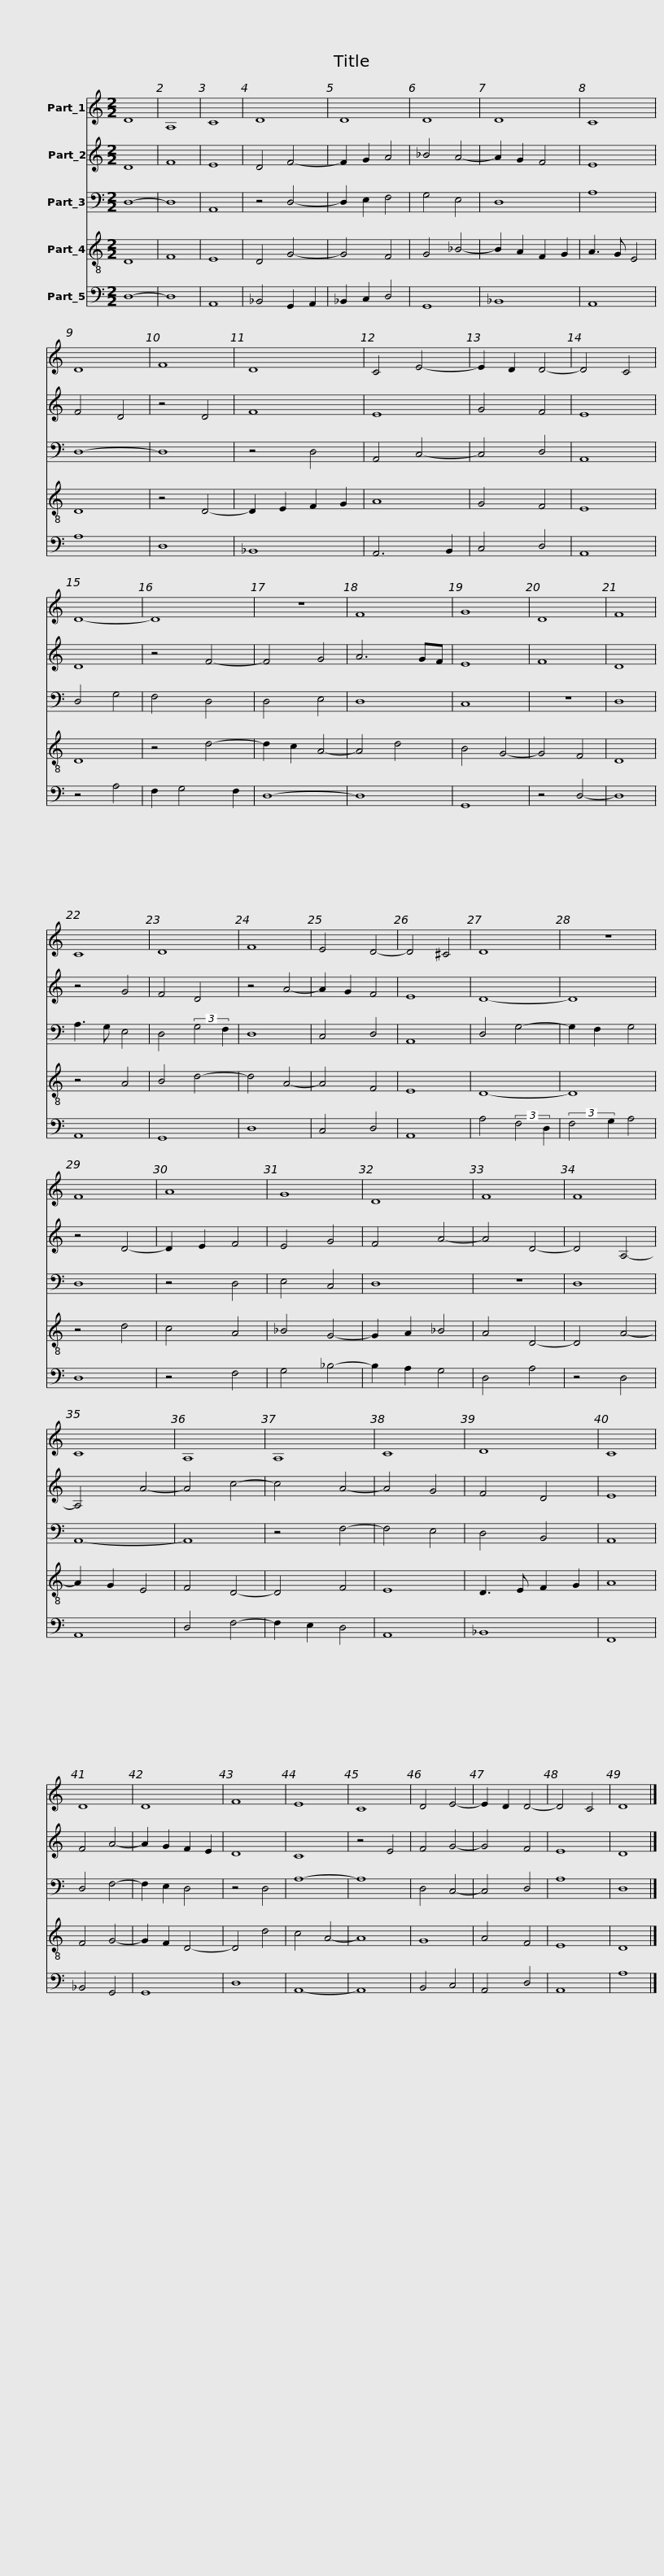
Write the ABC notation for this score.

X:1
%%score 1 2 3 4 5
L:1/8
M:2/2
I:linebreak $
K:C
V:1 treble
V:2 treble
V:3 bass
V:4 treble-8
V:5 bass
V:1
 D8 | A,8 | C8 | D8 | D8 | %5
 D8 | D8 | C8 | D8 | F8 | %10
 D8 | C4 E4- | E2 D2 D4- | D4 C4 | D8- | %15
 D8 |$ z8 | F8 | G8 | D8 | %20
 F8 | C8 | D8 | F8 | E4 D4- | %25
 D4 ^C4 | D8 | z8 | F8 | A8 | %30
 G8 | D8 |$ F8 | F8 | C8 | %35
 A,8 | A,8 | C8 | D8 | C8 | %40
 D8 | D8 | F8 | E8 | C8 | %45
 D4 E4- | E2 D2 D4- | D4 C4 | D8 |] %49
V:2
 D8 | F8 | E8 | D4 F4- | F2 G2 A4 | %5
 _B4 A4- | A2 G2 F4 | E8 | F4 D4 | z4 D4 | %10
 F8 | E8 | G4 F4 | E8 | D8 | %15
 z4 F4- |$ F4 G4 | A6 GF | E8 | F8 | %20
 D8 | z4 G4 | F4 D4 | z4 A4- | A2 G2 F4 | %25
 E8 | D8- | D8 | z4 D4- | D2 E2 F4 | %30
 E4 G4 | F4 A4- |$ A4 D4- | D4 A,4- | A,4 A4- | %35
 A4 c4- | c4 A4- | A4 G4 | F4 D4 | E8 | %40
 F4 A4- | A2 G2 F2 E2 | D8 | C8 | z4 E4 | %45
 F4 G4- | G4 F4 | E8 | D8 |] %49
V:3
 D,8- | D,8 | A,,8 | z4 D,4- | D,2 E,2 F,4 | %5
 G,4 E,4 | D,8 | A,8 | D,8- | D,8 | %10
 z4 D,4 | A,,4 C,4- | C,4 D,4 | A,,8 | D,4 G,4 | %15
 F,4 D,4 |$ D,4 E,4 | D,8 | C,8 | z8 | %20
 D,8 | A,3 G, E,4 | D,4 (3:2:2G,4 F,2 | D,8 | C,4 D,4 | %25
 A,,8 | D,4 G,4- | G,2 F,2 G,4 | D,8 | z4 D,4 | %30
 E,4 C,4 | D,8 |$ z8 | D,8 | A,,8- | %35
 A,,8 | z4 F,4- | F,4 E,4 | D,4 B,,4 | A,,8 | %40
 D,4 F,4- | F,2 E,2 D,4 | z4 D,4 | A,8- | A,8 | %45
 D,4 C,4- | C,4 D,4 | A,8 | D,8 |] %49
V:4
 D8 | F8 | E8 | D4 G4- | G4 F4 | %5
 G4 _B4- | B2 A2 F2 G2 | A3 G E4 | D8 | z4 D4- | %10
 D2 E2 F2 G2 | A8 | G4 F4 | E8 | D8 | %15
 z4 d4- |$ d2 c2 A4- | A4 d4 | B4 G4- | G4 F4 | %20
 D8 | z4 A4 | B4 d4- | d4 A4- | A4 F4 | %25
 E8 | D8- | D8 | z4 d4 | c4 A4 | %30
 _B4 G4- | G2 A2 _B4 |$ A4 D4- | D4 A4- | A2 G2 E4 | %35
 F4 D4- | D4 F4 | E8 | D3 E F2 G2 | A8 | %40
 F4 G4- | G2 F2 D4- | D4 d4 | c4 A4- | A8 | %45
 G8 | A4 F4 | E8 | D8 |] %49
V:5
 D,8- | D,8 | A,,8 | _B,,4 G,,2 A,,2 | _B,,2 C,2 D,4 | %5
 G,,8 | _B,,8 | A,,8 | A,8 | D,8 | %10
 _B,,8 | A,,6 B,,2 | C,4 D,4 | A,,8 | z4 A,4 | %15
 F,2 G,4 F,2 |$ D,8- | D,8 | G,,8 | z4 D,4- | %20
 D,8 | A,,8 | G,,8 | D,8 | C,4 D,4 | %25
 A,,8 | A,4 (3:2:2F,4 D,2 | (3:2:2F,4 G,2 A,4 | D,8 | z4 F,4 | %30
 G,4 _B,4- | B,2 A,2 G,4 |$ D,4 A,4 | z4 D,4 | A,,8 | %35
 D,4 F,4- | F,2 E,2 D,4 | A,,8 | _B,,8 | F,,8 | %40
 _B,,4 G,,4 | G,,8 | D,8 | A,,8- | A,,8 | %45
 B,,4 C,4 | A,,4 D,4 | A,,8 | A,8 |] %49
